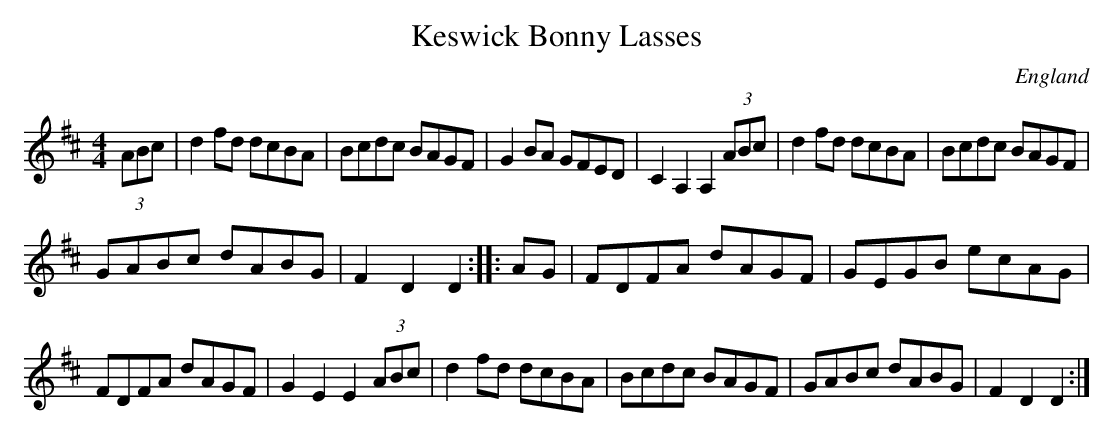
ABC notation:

X:1
T:Keswick Bonny Lasses
M:4/4
O:England
K:D major
(3ABc|\
d2fd dcBA| Bcdc BAGF| \
G2BA GFED| C2A,2 A,2(3ABc|\
d2fd dcBA| Bcdc BAGF|
GABc dABG| F2D2 D2 ::  \
AG|\
FDFA dAGF| GEGB ecAG|
FDFA dAGF| G2E2 E2(3ABc|\
d2fd dcBA| Bcdc BAGF| \
GABc dABG| F2D2 D2:|
